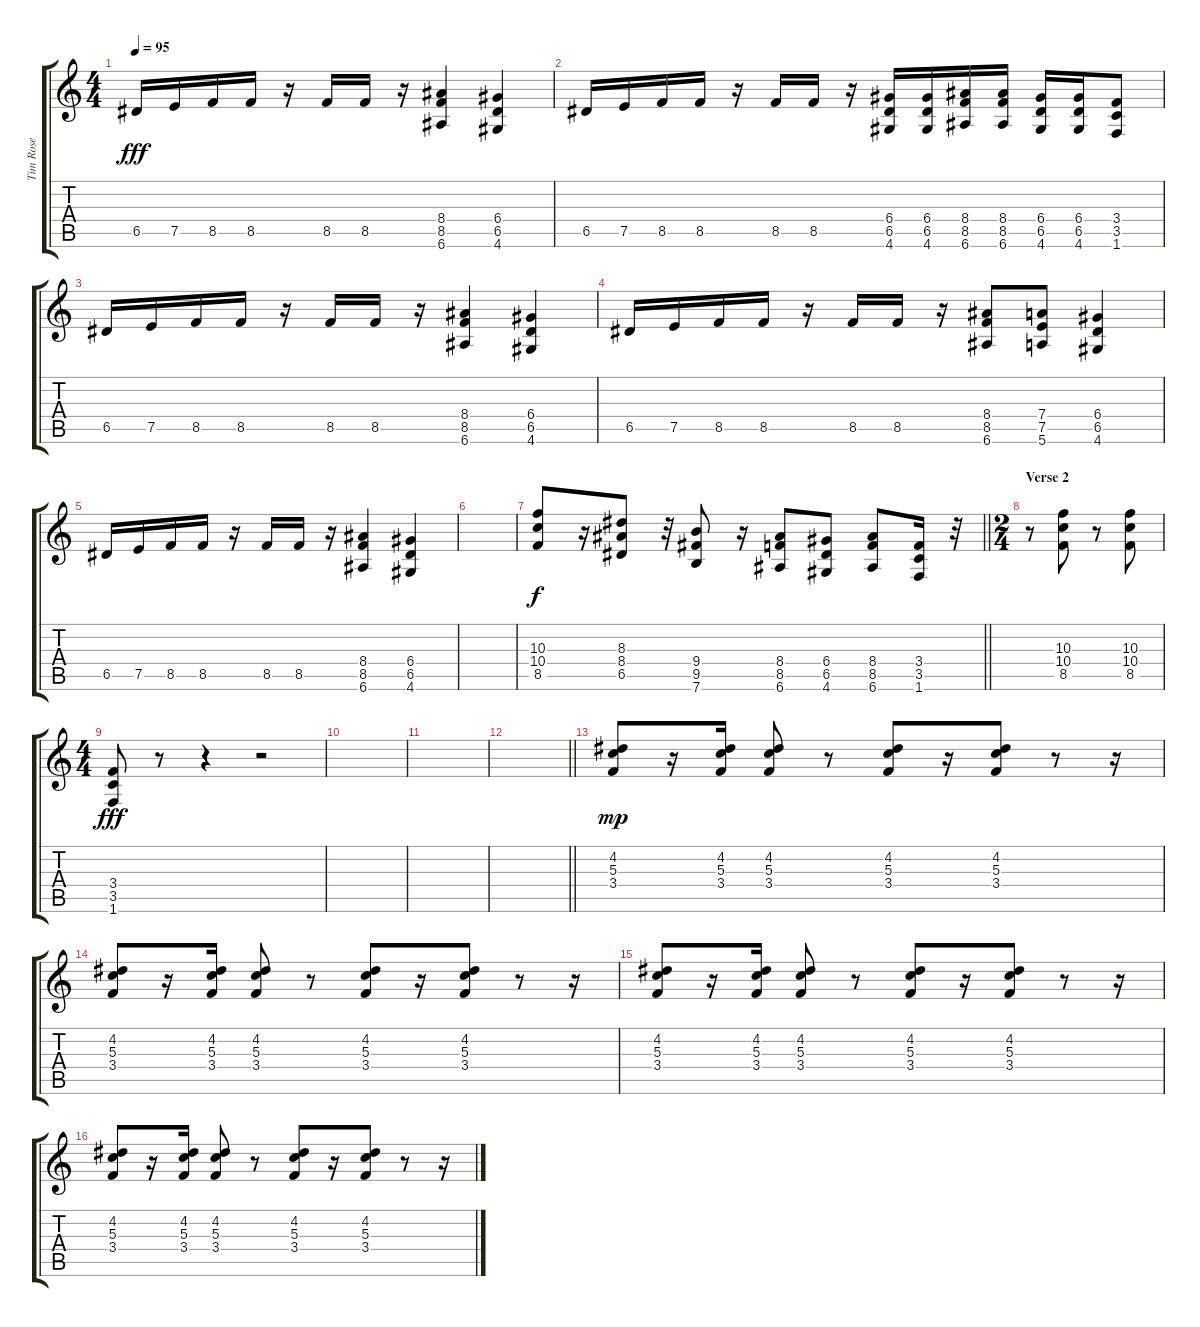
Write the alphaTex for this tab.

\track ("Tim Rose" "Tim Rose") {instrument distortionguitar}
\staff {score tabs}
\tuning (E4 B3 G3 D3 A2 E2) {hide}
\ts (4 4)
\tempo 95
\clef g2
\ks c
6.5.16{dy fff} 7.5.16 8.5.16 8.5.16 r.16 8.5.16 8.5.16 r.16 (8.4 8.5 6.6).4 (6.4 6.5 4.6).4 |
6.5.16 7.5.16 8.5.16 8.5.16 r.16 8.5.16 8.5.16 r.16 (6.4 6.5 4.6).16 (6.4 6.5 4.6).16 (8.4 8.5 6.6).16 (8.4 8.5 6.6).16 (6.4 6.5 4.6).16 (6.4 6.5 4.6).16 (3.4 3.5 1.6).8 |
6.5.16 7.5.16 8.5.16 8.5.16 r.16 8.5.16 8.5.16 r.16 (8.4 8.5 6.6).4 (6.4 6.5 4.6).4 |
6.5.16 7.5.16 8.5.16 8.5.16 r.16 8.5.16 8.5.16 r.16 (8.4 8.5 6.6).8 (7.4 7.5 5.6).8 (6.4 6.5 4.6).4 |
6.5.16 7.5.16 8.5.16 8.5.16 r.16 8.5.16 8.5.16 r.16 (8.4 8.5 6.6).4 (6.4 6.5 4.6).4 |
|
\barLineRight lightlight
(10.3 10.4 8.5).8{dy f} r.16 (8.3 8.4 6.5).8 r.32 (9.4 9.5 7.6).8 r.16 (8.4 8.5 6.6).8 (6.4 6.5 4.6).8 (8.4 8.5 6.6).8 (3.4 3.5 1.6).16 r.32 |
\ts (2 4)
\section ("" "Verse 2")
r.8 (10.3 10.4 8.5).8 r.8 (10.3 10.4 8.5).8 |
\ts (4 4)
(3.4 3.5 1.6).8{dy fff} r.8 r.4 r.2 |
|
|
\barLineRight lightlight
|
(4.2 5.3 3.4).8{dy mp} r.16 (4.2 5.3 3.4).16 (4.2 5.3 3.4).8 r.8 (4.2 5.3 3.4).8 r.16 (4.2 5.3 3.4).8 r.8 r.16 |
(4.2 5.3 3.4).8 r.16 (4.2 5.3 3.4).16 (4.2 5.3 3.4).8 r.8 (4.2 5.3 3.4).8 r.16 (4.2 5.3 3.4).8 r.8 r.16 |
(4.2 5.3 3.4).8 r.16 (4.2 5.3 3.4).16 (4.2 5.3 3.4).8 r.8 (4.2 5.3 3.4).8 r.16 (4.2 5.3 3.4).8 r.8 r.16 |
(4.2 5.3 3.4).8 r.16 (4.2 5.3 3.4).16 (4.2 5.3 3.4).8 r.8 (4.2 5.3 3.4).8 r.16 (4.2 5.3 3.4).8 r.8 r.16
